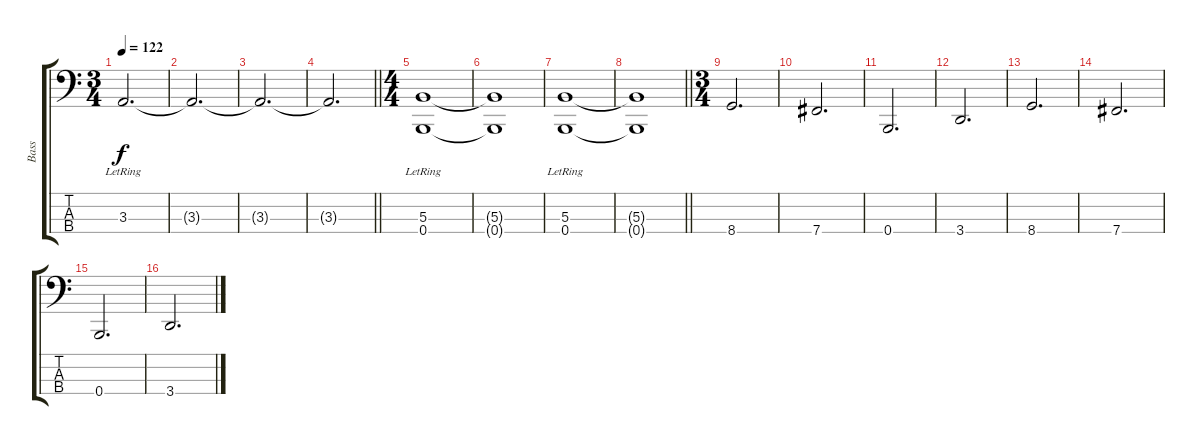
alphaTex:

\track ("Bass" "Bass") {instrument electricbassfinger}
\staff {score tabs}
\tuning (E2 B1 Gb1 B0) {hide}
\ts (3 4)
\tempo 122
\clef f4
\ks c
3.3{lr}.2{d dy f} |
3.3{t}.2{d} |
3.3{t}.2{d} |
\barLineRight lightlight
3.3{t}.2{d} |
\ts (4 4)
(5.3{lr} 0.4{lr}).1 |
(5.3{t} 0.4{t}).1 |
(5.3{lr} 0.4{lr}).1 |
\barLineRight lightlight
(5.3{t} 0.4{t}).1 |
\ts (3 4)
8.4.2{d} |
7.4.2{d} |
0.4.2{d} |
3.4.2{d} |
8.4.2{d} |
7.4.2{d} |
0.4.2{d} |
3.4.2{d}
